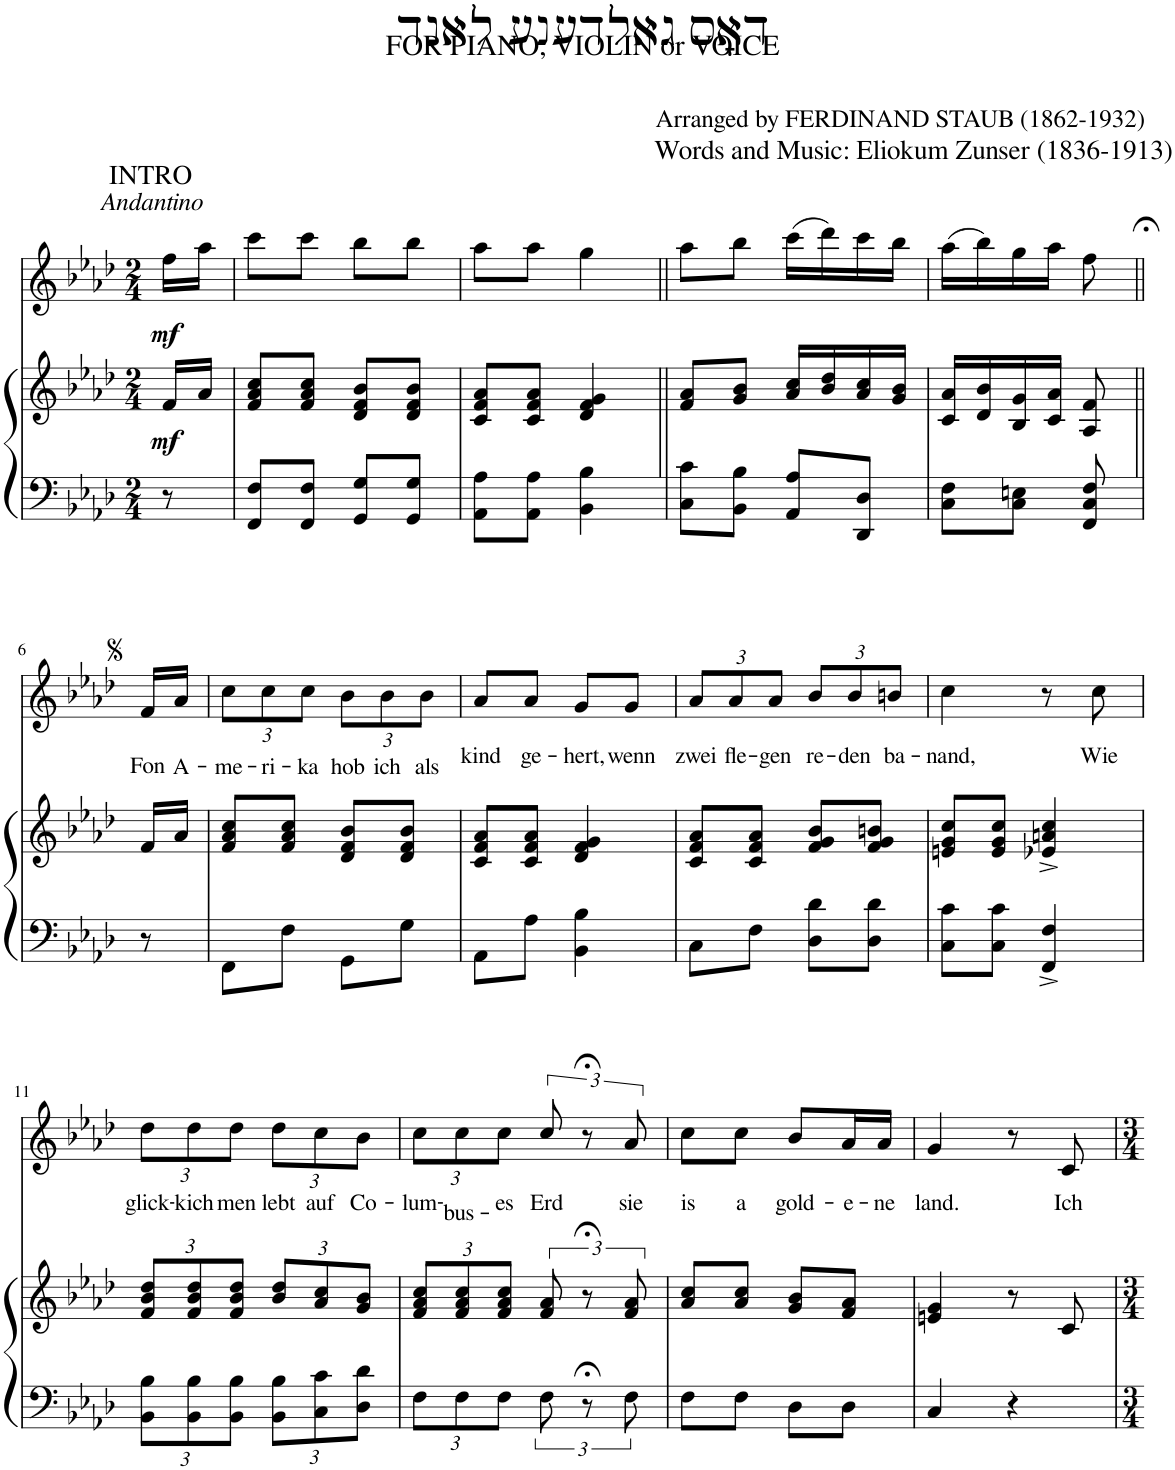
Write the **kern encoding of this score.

**kern	**kern	**dynam	**kern	**text	**dynam
*part2	*part2	*part2	*part1	*part1	*part1
*staff3	*staff2	*staff2/3	*staff1	*staff1	*staff1
*I"Klavier	*	*	*I"Piano	*	*
*	*	*	*I'Pno	*	*
*clefF4	*clefG2	*	*clefG2	*	*
*k[b-e-a-d-]	*k[b-e-a-d-]	*	*k[b-e-a-d-]	*	*
*M2/4	*M2/4	*	*M2/4	*	*
=1	=1	=1	=1	=1	=1
!	!	!	!LO:TX:a:i:t=Andantino	!	!
!	!	!LO:DY:b	!	!	!LO:DY:b
8r	16f/LL	mf	16ff\LL	.	mf
!	!	!	!LO:TX:a:t=INTRO	!	!
.	16a-/JJ	.	16aa-\JJ	.	.
=2	=2	=2	=2	=2	=2
8FF/ 8F/L	8f/ 8a-/ 8cc/L	.	8ccc\L	.	.
8FF/ 8F/J	8f/ 8a-/ 8cc/J	.	8ccc\J	.	.
8GG/ 8G/L	8d-/ 8f/ 8b-/L	.	8bb-\L	.	.
8GG/ 8G/J	8d-/ 8f/ 8b-/J	.	8bb-\J	.	.
=3	=3	=3	=3	=3	=3
8AA-\ 8A-\L	8c/ 8f/ 8a-/L	.	8aa-\L	.	.
8AA-\ 8A-\J	8c/ 8f/ 8a-/J	.	8aa-\J	.	.
4BB-\ 4B-\	4d-/ 4f/ 4g/	.	4gg\	.	.
=4||	=4||	=4||	=4||	=4||	=4||
8C\ 8c\L	8f/ 8a-/L	.	8aa-\L	.	.
8BB-\ 8B-\J	8g/ 8b-/J	.	8bb-\J	.	.
!	!	!	!LO:TX:a:t=Words and Music&colon; Eliokum Zunser (1836-1913)	!	!
8AA-/ 8A-/L	16a-/ 16cc/LL	.	(16ccc\LL	.	.
.	16b-/ 16dd-/	.	16ddd-\)	.	.
8DD-/ 8D-/J	16a-/ 16cc/	.	16ccc\	.	.
.	16g/ 16b-/JJ	.	16bb-\JJ	.	.
=5	=5	=5	=5	=5	=5
8C\ 8F\L	16c/ 16a-/LL	.	(16aa-\LL	.	.
.	16d-/ 16b-/	.	16bb-\)	.	.
8C\ 8En\J	16B-/ 16g/	.	16gg\	.	.
.	16c/ 16a-/JJ	.	16aa-\JJ	.	.
8FF/ 8C/ 8F/	8A-/ 8f/	.	8ff;<\	.	.
!!LO:LB:g=z
=6||	=6||	=6||	=6||	=6||	=6||
!	!	!	!	!LO:LY:b	!
8r	16f/LL	.	16f/LL	Fon	.
!	!	!	!	!LO:LY:b	!
.	16a-/JJ	.	16a-/JJ	A-	.
=7	=7	=7	=7	=7	=7
*	*	*	*Xbrackettup	*	*
!	!	!	!	!LO:LY:b	!
8FF\L	8f/ 8a-/ 8cc/L	.	12cc\L	-me-	.
!	!	!	!	!LO:LY:b	!
.	.	.	12cc\	-ri-	.
8F\J	8f/ 8a-/ 8cc/J	.	.	.	.
!	!	!	!	!LO:LY:b	!
.	.	.	12cc\J	-ka	.
!	!	!	!	!LO:LY:b	!
8GG\L	8d-/ 8f/ 8b-/L	.	12b-\L	hob	.
!	!	!	!	!LO:LY:b	!
.	.	.	12b-\	ich	.
8G\J	8d-/ 8f/ 8b-/J	.	.	.	.
!	!	!	!	!LO:LY:b	!
.	.	.	12b-\J	als	.
=8	=8	=8	=8	=8	=8
!	!	!	!	!LO:LY:b	!
8AA-\L	8c/ 8f/ 8a-/L	.	8a-/L	kind	.
!	!	!	!	!LO:LY:b	!
8A-\J	8c/ 8f/ 8a-/J	.	8a-/J	ge-	.
!	!	!	!	!LO:LY:b	!
4BB-\ 4B-\	4d-/ 4f/ 4g/	.	8g/L	-hert,	.
!	!	!	!	!LO:LY:b	!
.	.	.	8g/J	wenn	.
=9	=9	=9	=9	=9	=9
!	!	!	!	!LO:LY:b	!
8C\L	8c/ 8f/ 8a-/L	.	12a-/L	zwei	.
!	!	!	!	!LO:LY:b	!
.	.	.	12a-/	fle-	.
8F\J	8c/ 8f/ 8a-/J	.	.	.	.
!	!	!	!	!LO:LY:b	!
.	.	.	12a-/J	-gen	.
!	!	!	!	!LO:LY:b	!
8D-\ 8d-\L	8f/ 8g/ 8b-/L	.	12b-/L	re-	.
!	!	!	!	!LO:LY:b	!
.	.	.	12b-/	-den	.
8D-\ 8d-\J	8f/ 8g/ 8bn/J	.	.	.	.
!	!	!	!	!LO:LY:b	!
.	.	.	12bn/J	ba-	.
=10	=10	=10	=10	=10	=10
!	!	!	!	!LO:LY:b	!
8C\ 8c\L	8en/ 8g/ 8cc/L	.	4cc\	-nand,	.
8C\ 8c\J	8e/ 8g/ 8cc/J	.	.	.	.
4FF/^ 4F/^	4e-X/^ 4an/^ 4cc/^	.	8r	.	.
!	!	!	!	!LO:LY:b	!
.	.	.	8cc\	Wie	.
!!LO:LB:g=z
=11	=11	=11	=11	=11	=11
*Xbrackettup	*Xbrackettup	*	*	*	*
!	!	!	!	!LO:LY:b	!
12BB-\ 12B-\L	12f/ 12b-/ 12dd-/L	.	12dd-\L	glick-	.
!	!	!	!	!LO:LY:b	!
12BB-\ 12B-\	12f/ 12b-/ 12dd-/	.	12dd-\	-kich	.
!	!	!	!	!LO:LY:b	!
12BB-\ 12B-\J	12f/ 12b-/ 12dd-/J	.	12dd-\J	men	.
!	!	!	!	!LO:LY:b	!
12BB-\ 12B-\L	12b-/ 12dd-/L	.	12dd-\L	lebt	.
!	!	!	!	!LO:LY:b	!
12C\ 12c\	12a-/ 12cc/	.	12cc\	auf	.
!	!	!	!	!LO:LY:b	!
12D-\ 12d-\J	12g/ 12b-/J	.	12b-\J	Co-	.
=12	=12	=12	=12	=12	=12
!	!	!	!	!LO:LY:b	!
12F\L	12f/ 12a-/ 12cc/L	.	12cc\L	-lum-	.
!	!	!	!	!LO:LY:b	!
12F\	12f/ 12a-/ 12cc/	.	12cc\	-bus-	.
!	!	!	!	!LO:LY:b	!
12F\J	12f/ 12a-/ 12cc/J	.	12cc\J	-es	.
*brackettup	*brackettup	*	*brackettup	*	*
!	!	!	!	!LO:LY:b	!
12F\	12f/ 12a-/	.	12cc/	Erd	.
12r;<	12r;<	.	12r;<	.	.
!	!	!	!	!LO:LY:b	!
12F\	12f/ 12a-/	.	12a-/	sie	.
=13	=13	=13	=13	=13	=13
!	!	!	!	!LO:LY:b	!
8F\L	8a-/ 8cc/L	.	8cc\L	is	.
!	!	!	!	!LO:LY:b	!
8F\J	8a-/ 8cc/J	.	8cc\J	a	.
!	!	!	!	!LO:LY:b	!
8D-\L	8g/ 8b-/L	.	8b-/L	gold-	.
!	!	!	!	!LO:LY:b	!
8D-\J	8f/ 8a-/J	.	16a-/L	-e-	.
!	!	!	!	!LO:LY:b	!
.	.	.	16a-/JJ	-ne	.
=14	=14	=14	=14	=14	=14
!	!	!	!	!LO:LY:b	!
4C/	4en/ 4g/	.	4g/	land.	.
4r	8r	.	8r	.	.
!	!	!	!	!LO:LY:b	!
.	8c/	.	8c/	Ich	.
=	=	=	=	=	=
*-	*-	*-	*-	*-	*-
